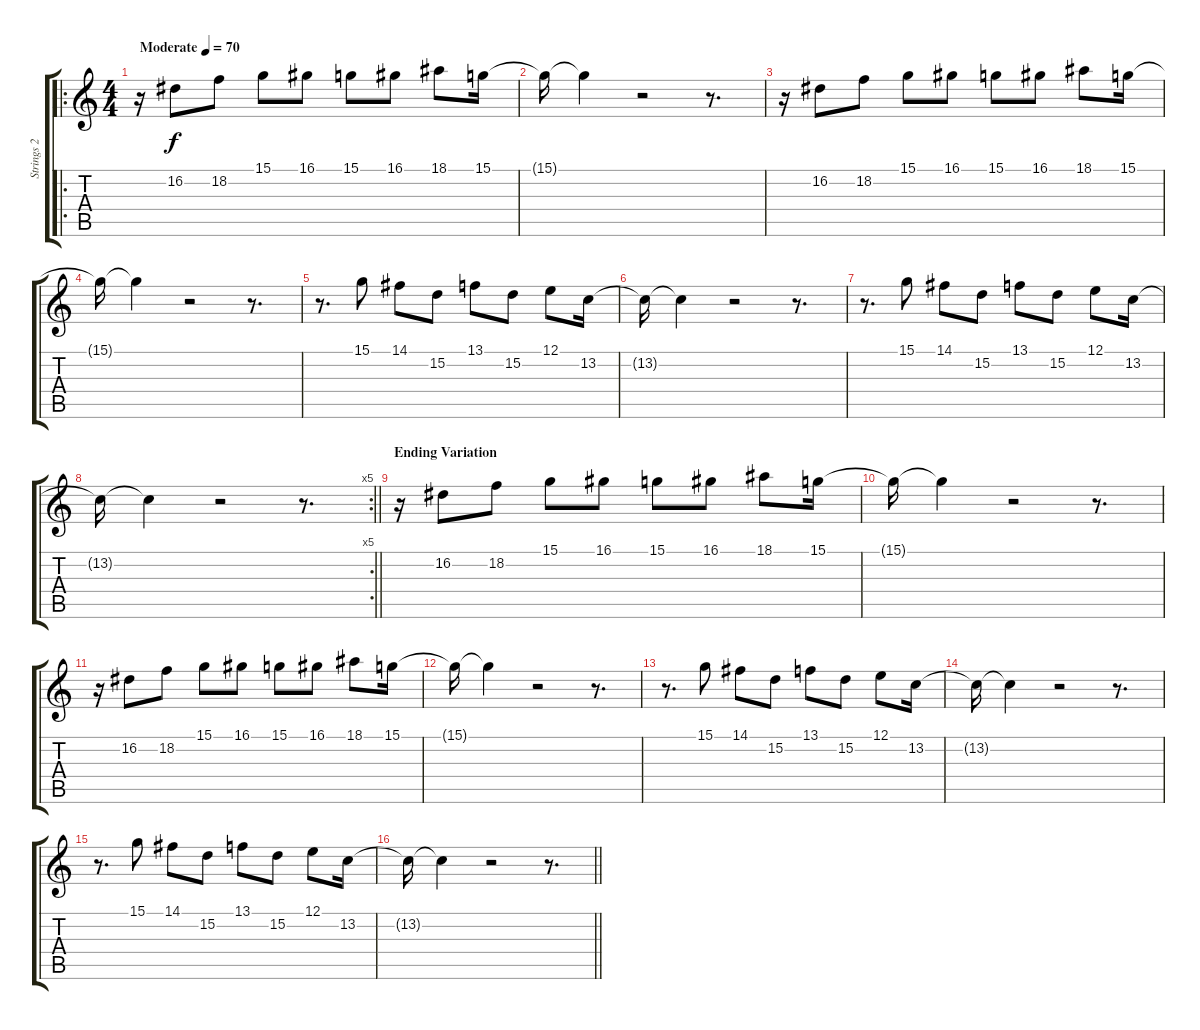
\track ("Strings 2  (Echo)" "Strings 2 ") {instrument tremolostrings}
\staff {score tabs}
\tuning (E4 B3 G3 D3 A2 E2) {hide}
\ro
\ts (4 4)
\tempo (70 "Moderate")
\clef g2
\ks c
r.16{dy f instrument tremolostrings} 16.2.8{volume 10} 18.2.8 15.1.8 16.1.8 15.1.8 16.1.8 18.1.8 15.1.16 |
15.1{t}.16 15.1{t}.4{volume 0} r.2 r.8{d} |
r.16 16.2.8{volume 10} 18.2.8 15.1.8 16.1.8 15.1.8 16.1.8 18.1.8 15.1.16 |
15.1{t}.16 15.1{t}.4{volume 0} r.2 r.8{d} |
r.8{d volume 10} 15.1.8 14.1.8 15.2.8 13.1.8 15.2.8 12.1.8 13.2.16 |
13.2{t}.16 13.2{t}.4{volume 0} r.2 r.8{d} |
r.8{d volume 10} 15.1.8 14.1.8 15.2.8 13.1.8 15.2.8 12.1.8 13.2.16 |
\rc 5
\barLineRight lightlight
13.2{t}.16 13.2{t}.4{volume 0} r.2 r.8{d} |
\section ("" "Ending Variation")
r.16 16.2.8{volume 10} 18.2.8 15.1.8 16.1.8 15.1.8 16.1.8 18.1.8 15.1.16 |
15.1{t}.16 15.1{t}.4{volume 0} r.2 r.8{d} |
r.16 16.2.8{volume 10} 18.2.8 15.1.8 16.1.8 15.1.8 16.1.8 18.1.8 15.1.16 |
15.1{t}.16 15.1{t}.4{volume 0} r.2 r.8{d} |
r.8{d volume 10} 15.1.8 14.1.8 15.2.8 13.1.8 15.2.8 12.1.8 13.2.16 |
13.2{t}.16 13.2{t}.4{volume 0} r.2 r.8{d} |
r.8{d volume 10} 15.1.8 14.1.8 15.2.8 13.1.8 15.2.8 12.1.8 13.2.16 |
\barLineRight lightlight
13.2{t}.16 13.2{t}.4{volume 0} r.2 r.8{d}
